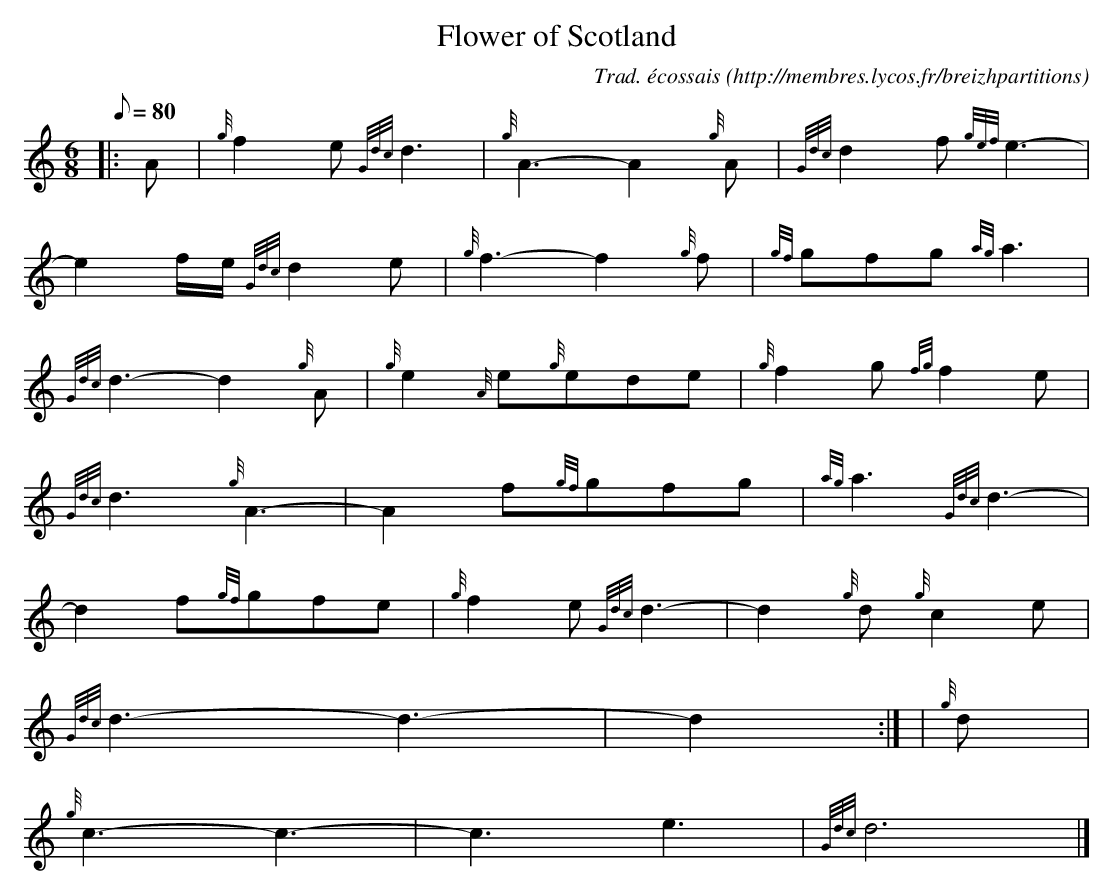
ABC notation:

X:1
T:Flower of Scotland
M:6/8
L:1/8
Q:80
C:Trad. écossais
O:http://membres.lycos.fr/breizhpartitions
K:HP
|: A|
{g}f2e{Gdc}d3|
{g}A3-A2{g}A|
{Gdc}d2f{gef}e3-|  !
-e2f/2e/2{Gdc}d2e|
{g}f3-f2{g}f|
{gf}gfg{ag}a3|  !
{Gdc}d3-d2{g}A|
{g}e2{A}e{g}ede|
{g}f2g{fg}f2e|  !
{Gdc}d3{g}A3-|
A2f{gf}gfg|
{ag}a3{Gdc}d3-|  !
d2f{gf}gfe|
{g}f2e{Gdc}d3-|
d2{g}d{g}c2e|  !
{Gdc}d3-d3-|
d2:| |
{g}d|  !
{g}c3-c3-|
c3e3|
{Gdc}d6|]
